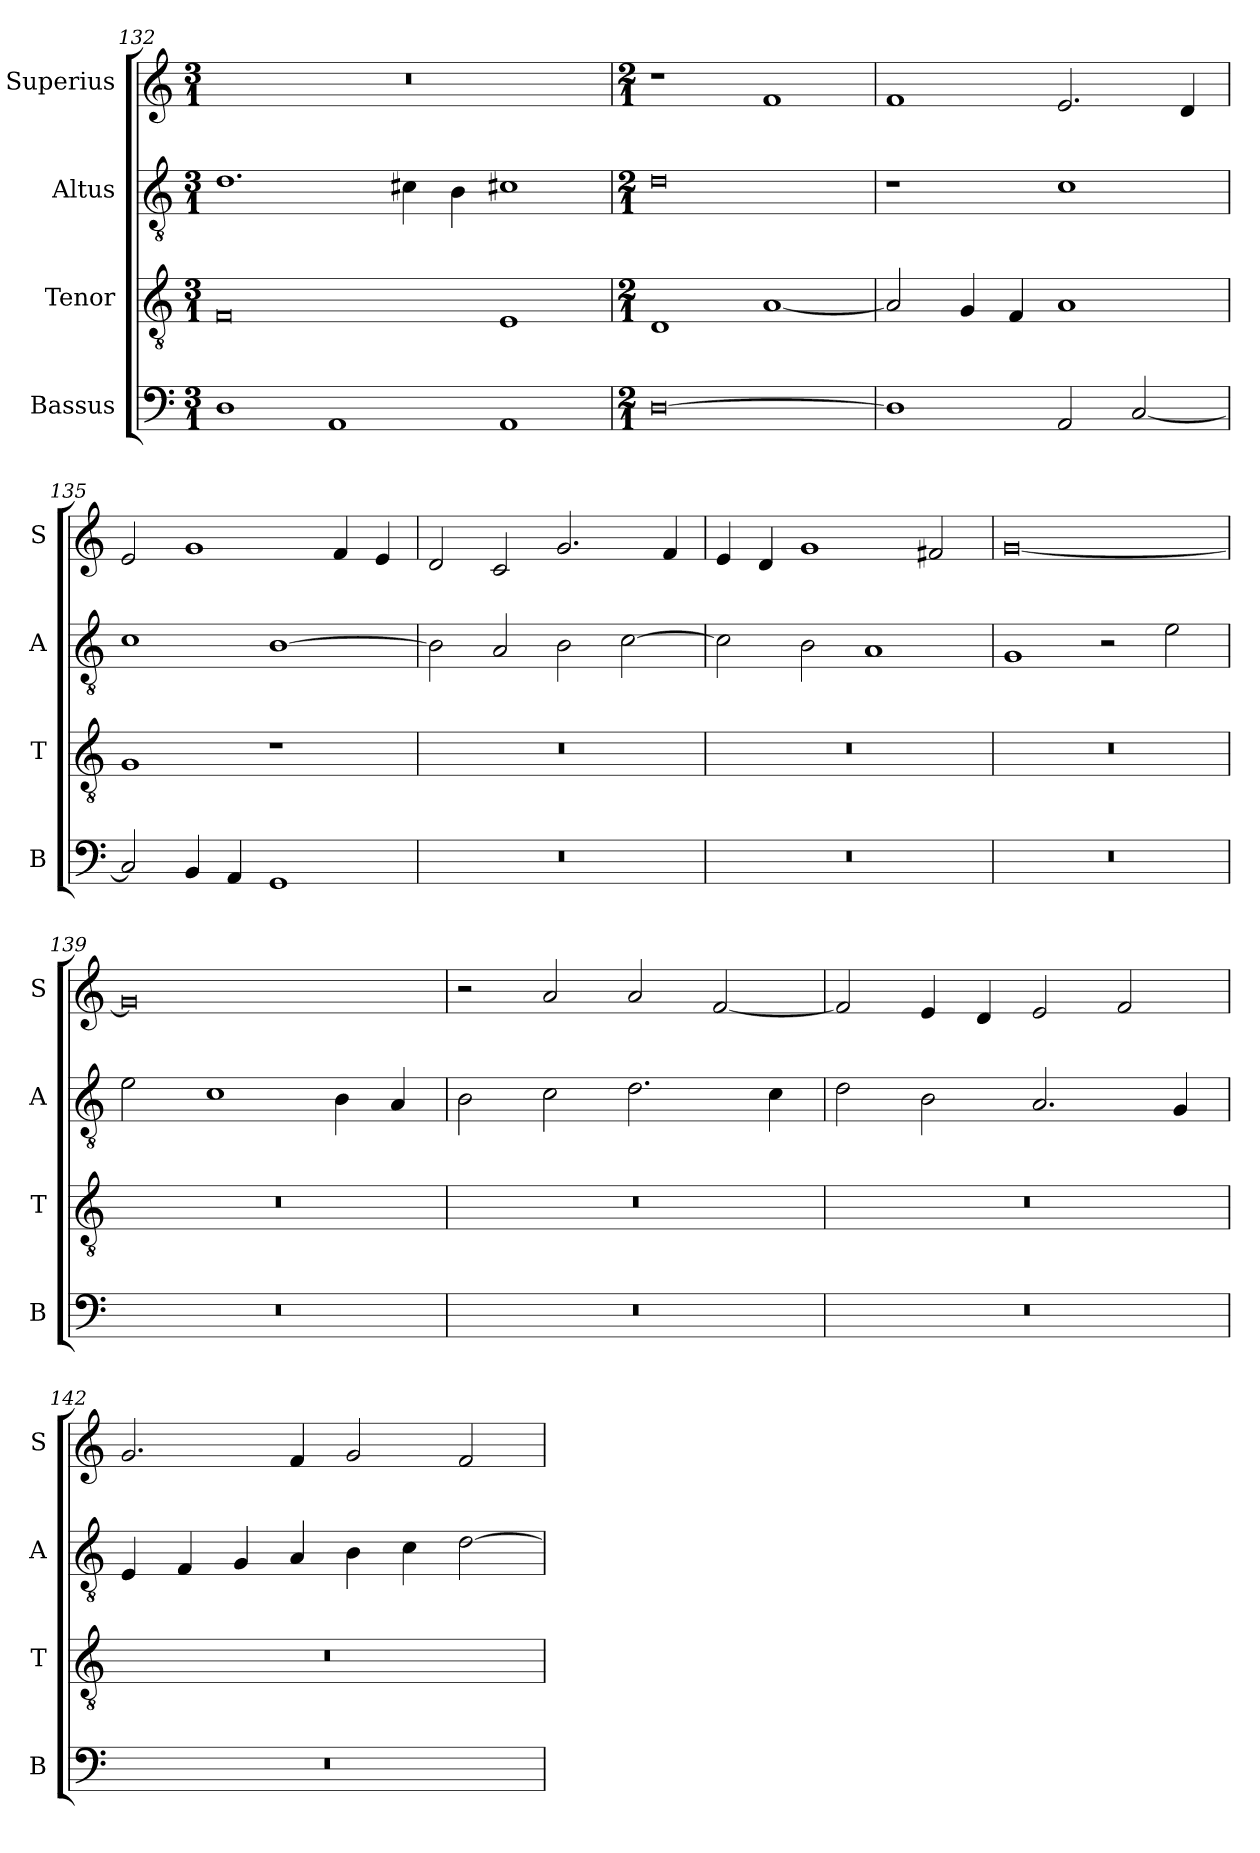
**kern	**kern	**kern	**kern
*part4	*part3	*part2	*part1
*staff4	*staff3	*staff2	*staff1
*I"Bassus	*I"Tenor	*I"Altus	*I"Superius
*I'B	*I'T	*I'A	*I'S
*clefF4	*clefGv2	*clefGv2	*clefG2
*k[]	*k[]	*k[]	*k[]
*C:	*C:	*C:	*C:
*M3/1	*M3/1	*M3/1	*M3/1
=132	=132	=132	=132
1D	0F	1.d	0.r
1AA	.	.	.
.	.	4c#X	.
.	.	4B	.
1AA	1E	1c#X	.
=133	=133	=133	=133
*M2/1	*M2/1	*M2/1	*M2/1
[0D	1D	0d	1r
.	[1A	.	1f
=134	=134	=134	=134
1D]	2A]	1r	1f
.	4G	.	.
.	4F	.	.
2AA	1A	1c	2.e
[2C	.	.	.
.	.	.	4d
=135	=135	=135	=135
2C]	1G	1c	2e
4BB	.	.	1g
4AA	.	.	.
1GG	1r	[1B	.
.	.	.	4f
.	.	.	4e
=136	=136	=136	=136
0r	0r	2B]	2d
.	.	2A	2c
.	.	2B	2.g
.	.	[2c	.
.	.	.	4f
=137	=137	=137	=137
0r	0r	2c]	4e
.	.	.	4d
.	.	2B	1g
.	.	1A	.
.	.	.	2f#X
=138	=138	=138	=138
0r	0r	1G	[0g
.	.	2r	.
.	.	2e	.
=139	=139	=139	=139
0r	0r	2e	0g]
.	.	1c	.
.	.	4B	.
.	.	4A	.
=140	=140	=140	=140
0r	0r	2B	2r
.	.	2c	2a
.	.	2.d	2a
.	.	.	[2f
.	.	4c	.
=141	=141	=141	=141
0r	0r	2d	2f]
.	.	2B	4e
.	.	.	4d
.	.	2.A	2e
.	.	.	2f
.	.	4G	.
=142	=142	=142	=142
0r	0r	4E	2.g
.	.	4F	.
.	.	4G	.
.	.	4A	4f
.	.	4B	2g
.	.	4c	.
.	.	[2d	2f
=	=	=	=
*-	*-	*-	*-
